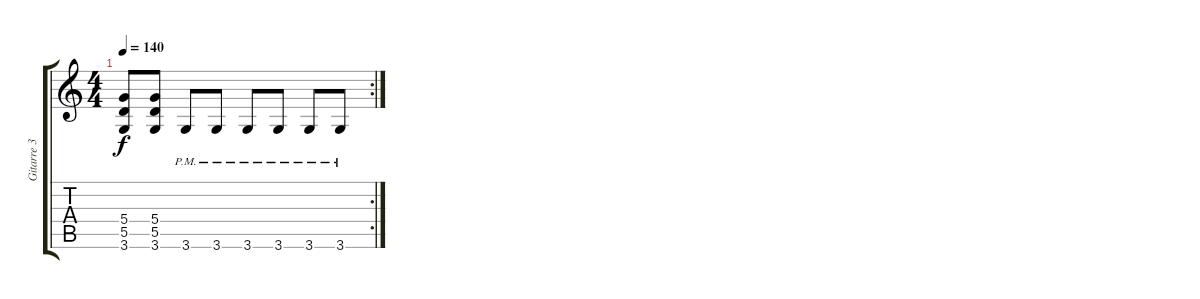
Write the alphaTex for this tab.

\track ("Gitarre 3" "Gitarre 3") {instrument distortionguitar}
\staff {score tabs}
\tuning (E4 B3 G3 D3 A2 E2) {hide}
\rc 2
\ts (4 4)
\tempo 140
\clef g2
\ks c
(5.4 5.5 3.6).8{dy f} (5.4 5.5 3.6).8 3.6{pm}.8 3.6{pm}.8 3.6{pm}.8 3.6{pm}.8 3.6{pm}.8 3.6{pm}.8
